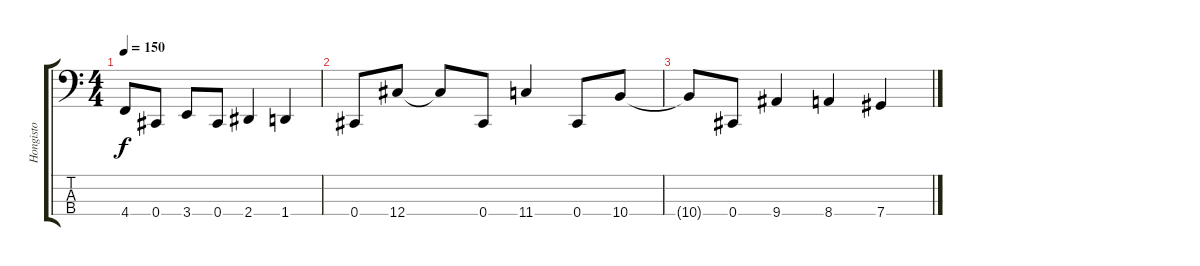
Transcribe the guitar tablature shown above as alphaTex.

\track ("Hongisto" "Hongisto") {instrument electricbassfinger}
\staff {score tabs}
\tuning (Gb2 Db2 Ab1 Db1) {hide}
\ts (4 4)
\tempo 150
\clef f4
\ks c
4.4{t}.8{dy f} 0.4.8 3.4.8 0.4.8 2.4.4 1.4.4 |
0.4.8{volume 0} 12.4.8 12.4{t}.8 0.4.8 11.4.4 0.4.8 10.4.8 |
10.4{t}.8 0.4.8 9.4.4 8.4.4 7.4.4
